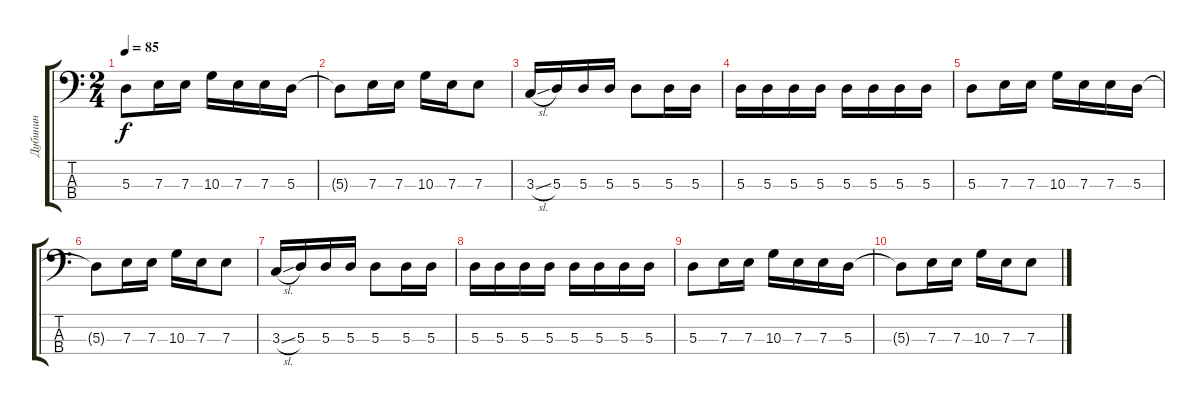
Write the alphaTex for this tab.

\track ("Дубинин" "Дубинин") {instrument electricbassfinger}
\staff {score tabs}
\tuning (G2 D2 A1 E1) {hide}
\ts (2 4)
\tempo 85
\clef f4
\ks c
5.3.8{dy f} 7.3.16 7.3.16 10.3.16 7.3.16 7.3.16 5.3.16 |
5.3{t}.8 7.3.16 7.3.16 10.3.16 7.3.16 7.3.8 |
3.3{sl}.16 5.3.16 5.3.16 5.3.16 5.3.8 5.3.16 5.3.16 |
5.3.16 5.3.16 5.3.16 5.3.16 5.3.16 5.3.16 5.3.16 5.3.16 |
5.3.8 7.3.16 7.3.16 10.3.16 7.3.16 7.3.16 5.3.16 |
5.3{t}.8 7.3.16 7.3.16 10.3.16 7.3.16 7.3.8 |
3.3{sl}.16 5.3.16 5.3.16 5.3.16 5.3.8 5.3.16 5.3.16 |
5.3.16 5.3.16 5.3.16 5.3.16 5.3.16 5.3.16 5.3.16 5.3.16 |
5.3.8 7.3.16 7.3.16 10.3.16 7.3.16 7.3.16 5.3.16 |
5.3{t}.8 7.3.16 7.3.16 10.3.16 7.3.16 7.3.8
